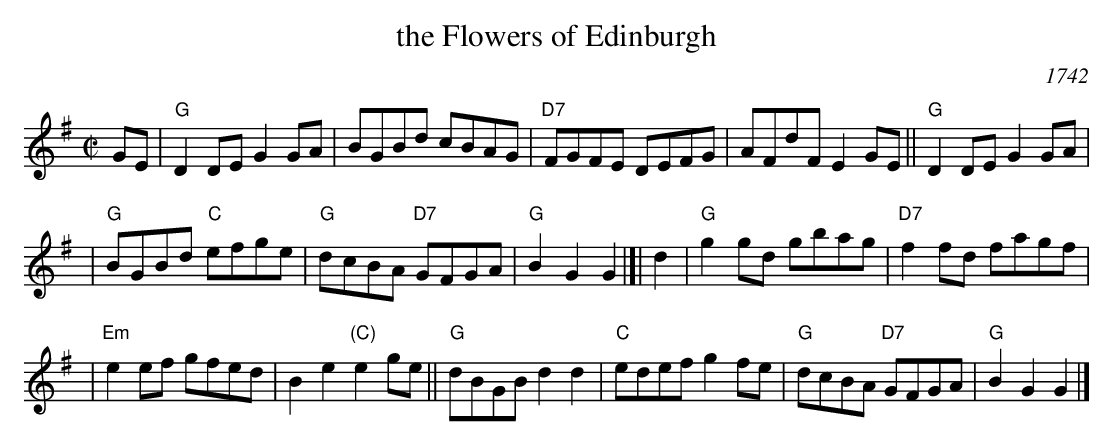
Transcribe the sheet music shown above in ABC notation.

X:1
T: the Flowers of Edinburgh
O: 1742
M: C|
L: 1/8
K: G
GE | "G"D2DE G2GA | BGBd cBAG | "D7"FGFE DEFG | AFdF E2GE || "G"D2DE G2GA |
| "G"BGBd "C"efge | "G"dcBA "D7"GFGA | "G"B2G2 G2 |[| d2 | "G"g2gd gbag | "D7"f2fd fagf |
| "Em"e2ef gfed | B2e2 "(C)"e2ge || "G"dBGB d2d2 | "C"edef g2fe | "G"dcBA "D7"GFGA | "G"B2G2 G2 |]
